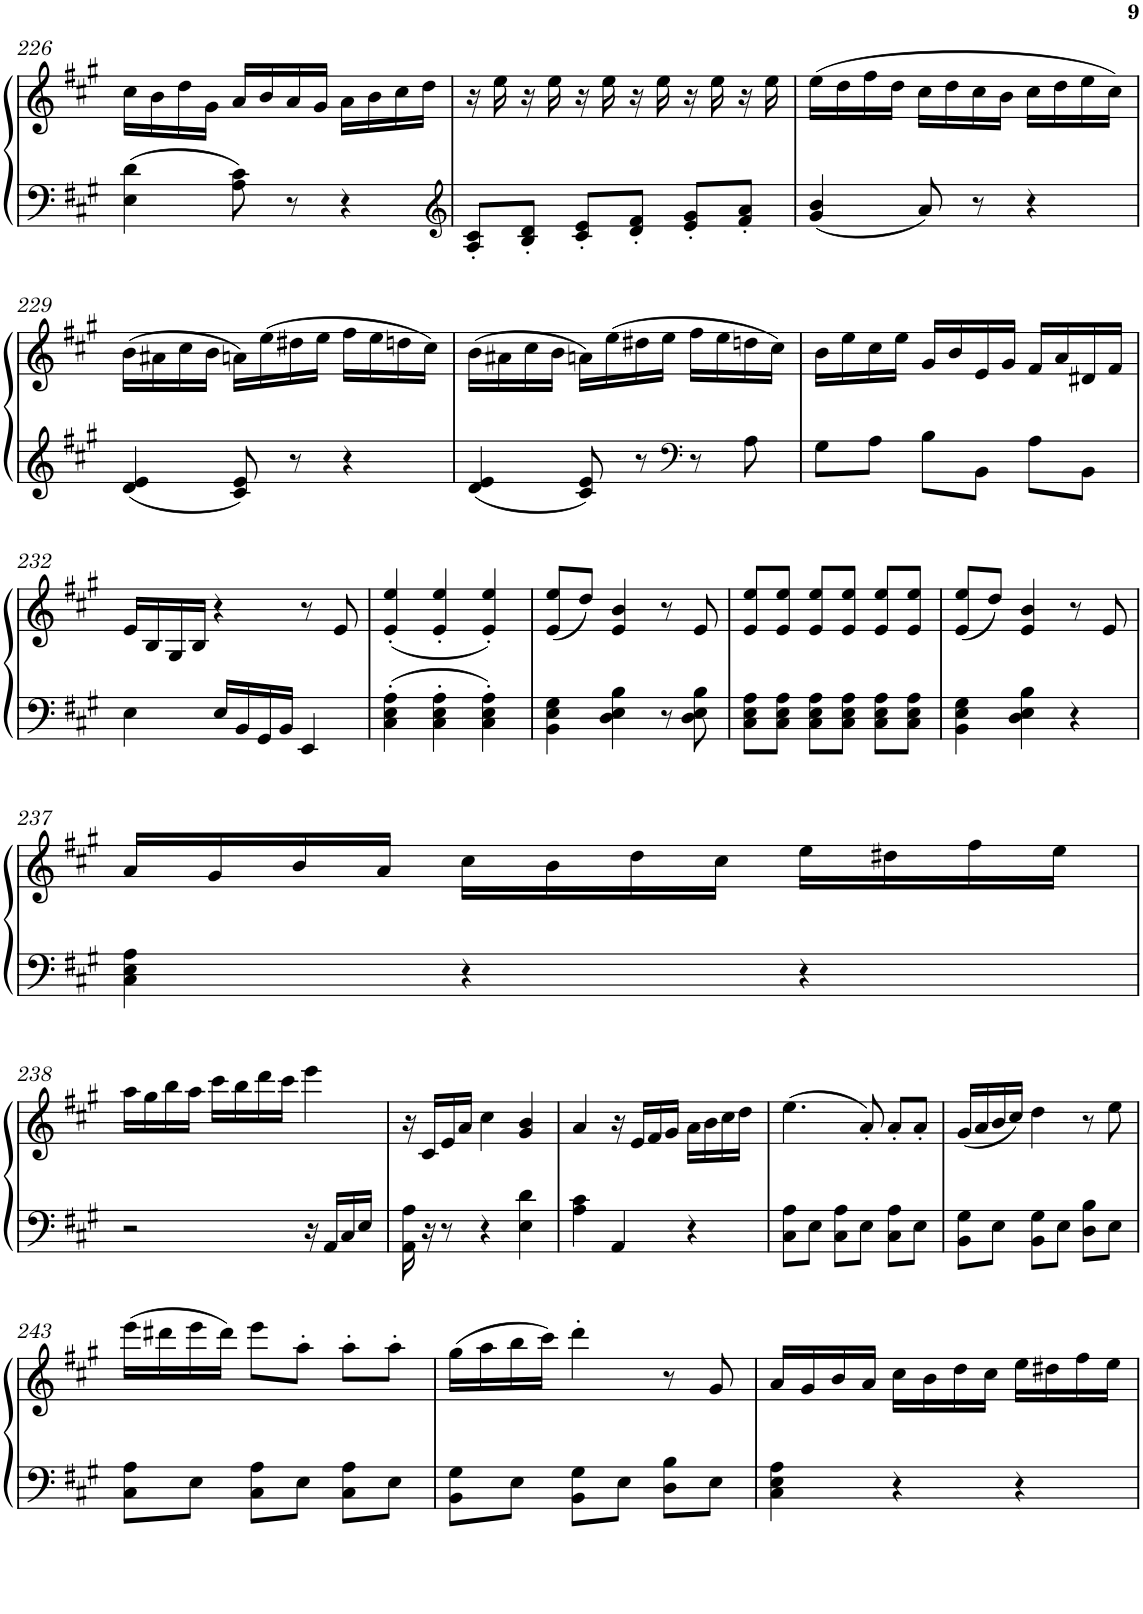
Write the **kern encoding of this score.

**kern	**kern
*part1	*part1
*staff2	*staff1
*I"Piano	*
*I'Pno.	*
!!LO:PB:g=z
*clefF4	*clefG2
*k[f#c#g#]	*k[f#c#g#]
*M3/4	*M3/4
=226	=226
4E\ 4d\	16cc#\LL
.	16b\
.	16dd\
.	16g#\JJ
8A\ 8c#\	16a/LL
.	16b/
8r	16a/
.	16g#/JJ
4r	16a\LL
.	16b\
.	16cc#\
.	16dd\JJ
=227	=227
*clefG2	*
8A/' 8c#/'L	16r
.	16ee\
8B/' 8d/'J	16r
.	16ee\
8c#/' 8e/'L	16r
.	16ee\
8d/' 8f#/'J	16r
.	16ee\
8e/' 8g#/'L	16r
.	16ee\
8f#/' 8a/'J	16r
.	16ee\
=228	=228
4g#/ 4b/	(>16ee\LL
.	16dd\
.	16ff#\
.	16dd\JJ
8a/	16cc#\LL
.	16dd\
8r	16cc#\
.	16b\JJ
4r	16cc#\LL
.	16dd\
.	16ee\
.	16cc#\JJ)
!!LO:LB:g=z
=229	=229
4d/ 4e/	(>16b\LL
.	16a#X\
.	16cc#\
.	16b\JJ
8c#/ 8e/	16an\LL)
.	(>16ee\
8r	16dd#X\
.	16ee\JJ
4r	16ff#\LL
.	16ee\
.	16ddn\
.	16cc#\JJ)
=230	=230
4d/ 4e/	(>16b\LL
.	16a#X\
.	16cc#\
.	16b\JJ
8c#/ 8e/	16an\LL)
.	(>16ee\
8r	16dd#X\
.	16ee\JJ
*clefF4	*
8r	16ff#\LL
.	16ee\
8A\	16ddn\
.	16cc#\JJ)
=231	=231
8G#\L	16b\LL
.	16ee\
8A\J	16cc#\
.	16ee\JJ
8B\L	16g#/LL
.	16b/
8BB\J	16e/
.	16g#/JJ
8A\L	16f#/LL
.	16a/
8BB\J	16d#X/
.	16f#/JJ
!!LO:LB:g=z
=232	=232
4E\	16e/LL
.	16B/
.	16G#/
.	16B/JJ
16E/LL	4r
16BB/	.
16GG#/	.
16BB/JJ	.
4EE/	8r
.	8e/
=233	=233
4C#\' 4E\' 4A\'	(<4e/' 4ee/'
4C#\' 4E\' 4A\'	4e/' 4ee/'
4C#\' 4E\' 4A\'	4e/' 4ee/')
=234	=234
4BB\ 4E\ 4G#\	(<8e/ 8ee/L
.	8dd/J)
4D\ 4E\ 4B\	4e/ 4b/
8r	8r
8D\ 8E\ 8B\	8e/
=235	=235
8C#\ 8E\ 8A\L	8e/ 8ee/L
8C#\ 8E\ 8A\J	8e/ 8ee/J
8C#\ 8E\ 8A\L	8e/ 8ee/L
8C#\ 8E\ 8A\J	8e/ 8ee/J
8C#\ 8E\ 8A\L	8e/ 8ee/L
8C#\ 8E\ 8A\J	8e/ 8ee/J
=236	=236
4BB\ 4E\ 4G#\	(<8e/ 8ee/L
.	8dd/J)
4D\ 4E\ 4B\	4e/ 4b/
4r	8r
.	8e/
!!LO:LB:g=z
=237	=237
4C#\ 4E\ 4A\	16a/LL
.	16g#/
.	16b/
.	16a/JJ
4r	16cc#\LL
.	16b\
.	16dd\
.	16cc#\JJ
4r	16ee\LL
.	16dd#X\
.	16ff#\
.	16ee\JJ
!!LO:LB:g=z
=238	=238
2r	16aa\LL
.	16gg#\
.	16bb\
.	16aa\JJ
.	16ccc#\LL
.	16bb\
.	16ddd\
.	16ccc#\JJ
16r	4eee\
16AA/LL	.
16C#/	.
16E/JJ	.
=239	=239
16AA\ 16A\	16r
16r	16c#/LL
8r	16e/
.	16a/JJ
4r	4cc#\
4E\ 4d\	4g#/ 4b/
=240	=240
4A\ 4c#\	4a/
4AA/	16r
.	16e/LL
.	16f#/
.	16g#/JJ
4r	16a\LL
.	16b\
.	16cc#\
.	16dd\JJ
=241	=241
8C#\ 8A\L	(>4.ee\
8E\J	.
8C#\ 8A\L	.
8E\J	8a'/)
8C#\ 8A\L	8a'/L
8E\J	8a'/J
=242	=242
8BB\ 8G#\L	(<16g#/LL
.	16a/
8E\J	16b/
.	16cc#/JJ)
8BB\ 8G#\L	4dd\
8E\J	.
8D\ 8B\L	8r
8E\J	8ee\
!!LO:LB:g=z
=243	=243
8C#\ 8A\L	(>16eee\LL
.	16ddd#X\
8E\J	16eee\
.	16ddd#\JJ)
8C#\ 8A\L	8eee\L
8E\J	8aa'\J
8C#\ 8A\L	8aa'\L
8E\J	8aa'\J
=244	=244
8BB\ 8G#\L	(>16gg#\LL
.	16aa\
8E\J	16bb\
.	16ccc#\JJ)
8BB\ 8G#\L	4ddd'\
8E\J	.
8D\ 8B\L	8r
8E\J	8g#/
=245	=245
4C#\ 4E\ 4A\	16a/LL
.	16g#/
.	16b/
.	16a/JJ
4r	16cc#\LL
.	16b\
.	16dd\
.	16cc#\JJ
4r	16ee\LL
.	16dd#X\
.	16ff#\
.	16ee\JJ
=	=
*-	*-
